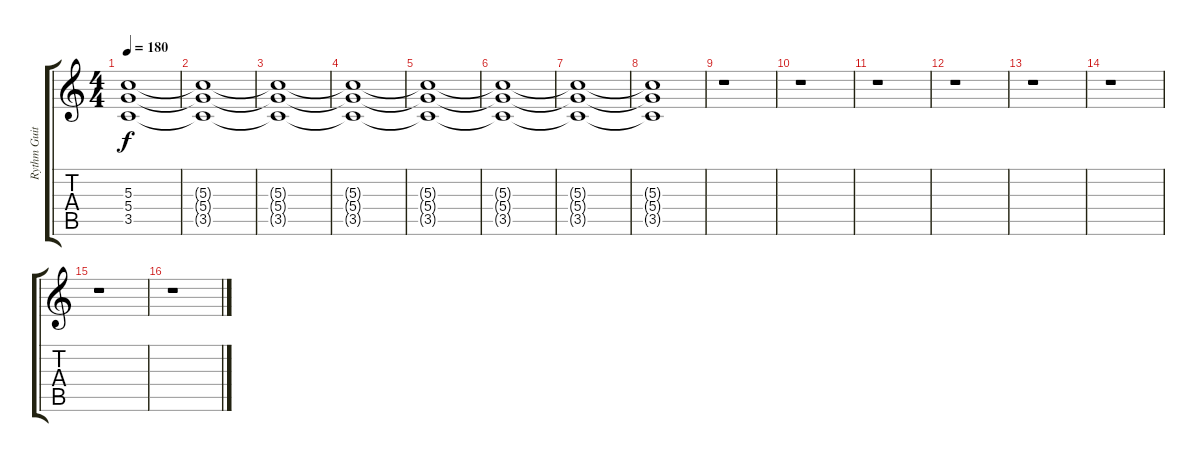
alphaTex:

\track ("Rythm Guitar" "Rythm Guit") {instrument distortionguitar}
\staff {score tabs}
\tuning (E4 B3 G3 D3 A2 E2) {hide}
\ts (4 4)
\tempo 180
\clef g2
\ks c
(5.3 5.4 3.5).1{dy f instrument distortionguitar} |
(5.3{t} 5.4{t} 3.5{t}).1 |
(5.3{t} 5.4{t} 3.5{t}).1 |
(5.3{t} 5.4{t} 3.5{t}).1 |
(5.3{t} 5.4{t} 3.5{t}).1 |
(5.3{t} 5.4{t} 3.5{t}).1 |
(5.3{t} 5.4{t} 3.5{t}).1 |
(5.3{t} 5.4{t} 3.5{t}).1 |
r.1 |
r.1 |
r.1 |
r.1 |
r.1 |
r.1 |
r.1 |
r.1
